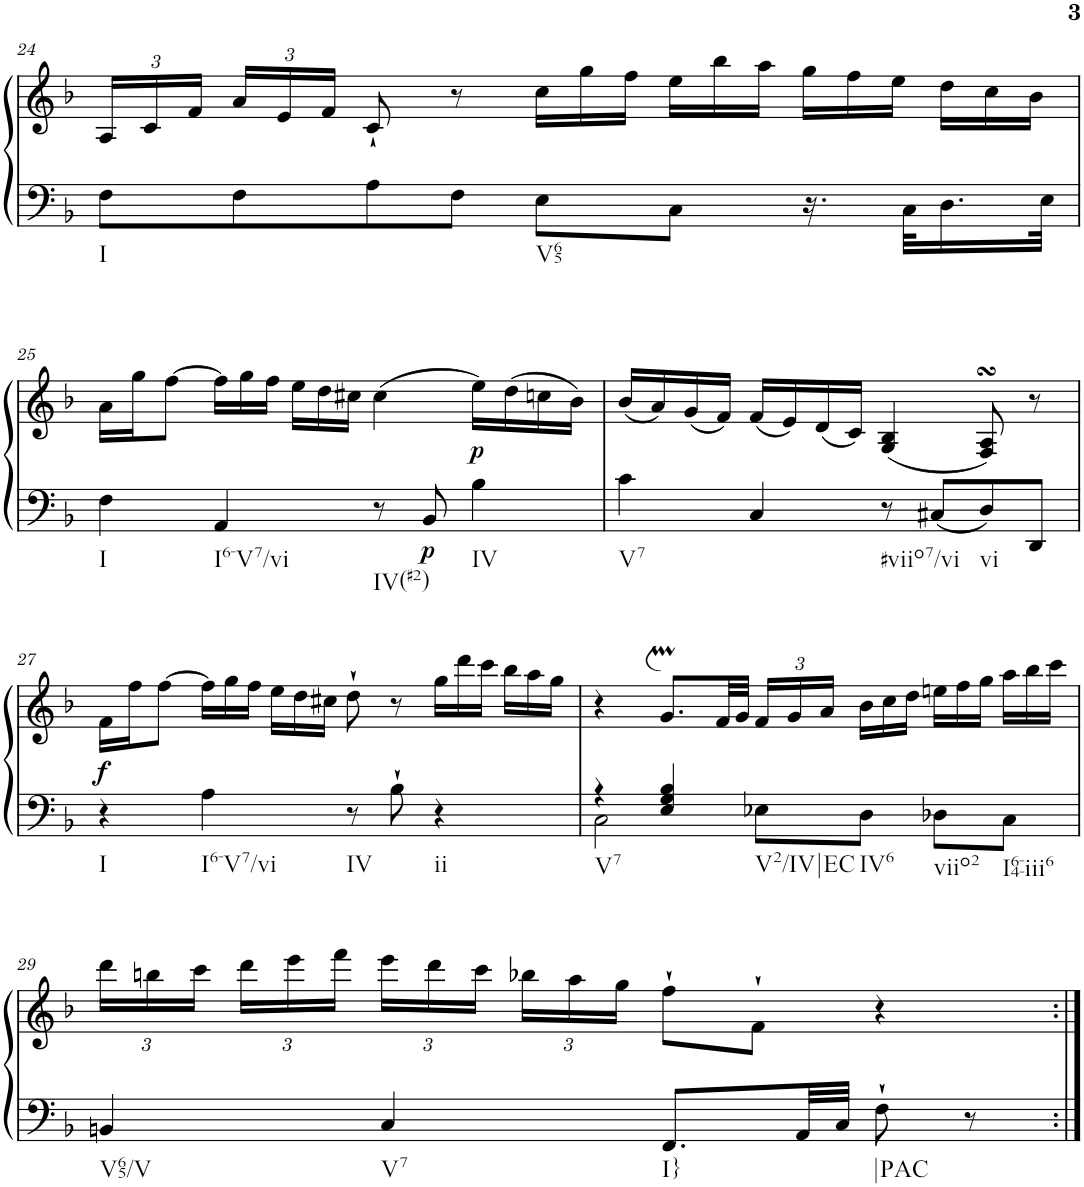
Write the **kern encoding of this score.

**kern	**kern	**dynam
*part1	*part1	*part1
*staff2	*staff1	*staff1/2
*I"Harpsichord	*	*
*I'Hch.	*	*
!!LO:PB:g=z
*clefF4	*clefG2	*
*k[b-]	*k[b-]	*
*F:	*F:	*
*M4/4	*M4/4	*
*met(c)	*met(c)	*
*	*Xbrackettup	*
=24	=24	=24
!LO:TX:b:t=I	!	!
8F\L	24A/LL	.
.	24c/	.
.	24f/JJ	.
8F\	24a/LL	.
.	24e/	.
.	24f/JJ	.
8A\	8c`/	.
8F\J	8r	.
*	*Xtuplet	*
!LO:TX:b:t=V65	!	!
8E\L	24cc\LL	.
.	24gg\	.
.	24ff\JJ	.
8C\J	24ee\LL	.
.	24bb-\	.
.	24aa\JJ	.
16.r	24gg\LL	.
.	24ff\	.
.	24ee\JJ	.
32C\KLL	.	.
16.D\	24dd\LL	.
.	24cc\	.
.	24b-\JJ	.
32E\JJk	.	.
!!LO:LB:g=z
=25	=25	=25
!LO:TX:b:t=I	!	!
4F\	16a\LL	.
.	16gg\J	.
.	[8ff\J	.
!LO:TX:b:t=I6-V7/vi	!	!
4AA/	24ff\LL]	.
.	24gg\	.
.	24ff\JJ	.
.	24ee\LL	.
.	24dd\	.
.	24cc#X\JJ	.
!LO:TX:b:t=IV(#2)	!	!
8r	(>4cc#\	.
!	!	!LO:DY:b=2
8BB-/	.	p
!LO:TX:b:t=IV	!	!
!	!	!LO:DY:b
4B-\	16ee\LL)	p
.	(>16dd\	.
.	16ccn\	.
.	16b-\JJ)	.
=26	=26	=26
!LO:TX:b:t=V7	!	!
4c\	(<16b-/LL	.
.	16a/)	.
.	(<16g/	.
.	16f/JJ)	.
4C/	(<16f/LL	.
.	16e/)	.
.	(<16d/	.
.	16c/JJ)	.
!LO:TX:b:t=#viio7/vi	!	!
8r	(<4G/ 4B-/	.
8C#X/L	.	.
!LO:TX:b:t=vi	!	!
8D/	8F/sSSS 8A/sSSS)	.
8DD/J	8r	.
!!LO:LB:g=z
=27	=27	=27
!LO:TX:b:t=I	!	!
!	!	!LO:DY:b
4r	16f\LL	f
.	16ff\J	.
.	[8ff\J	.
!LO:TX:b:t=I6-V7/vi	!	!
4A\	24ff\LL]	.
.	24gg\	.
.	24ff\JJ	.
.	24ee\LL	.
.	24dd\	.
.	24cc#X\JJ	.
!LO:TX:b:t=IV	!	!
8r	8dd`\	.
8B-`\	8r	.
!LO:TX:b:t=ii	!	!
4r	24gg\LL	.
.	24ddd\	.
.	24ccc\JJ	.
.	24bb-\LL	.
.	24aa\	.
.	24gg\JJ	.
=28	=28	=28
*^	*	*
!LO:TX:b:t=V7	!	!	!
4r	2C\	4r	.
4E/ 4G/ 4B-/	.	8.gM/L	.
.	.	32f/LL	.
.	.	32g/JJJ	.
*	*	*tuplet	*
!LO:TX:b:t=V2/IV|EC	!	!	!
2ryy	8E-X\L	24f/LL	.
.	.	24g/	.
.	.	24a/JJ	.
*	*	*Xtuplet	*
!	!LO:TX:b:t=IV6	!	!
.	8D\J	24b-\LL	.
.	.	24cc\	.
.	.	24dd\JJ	.
!	!LO:TX:b:t=viio2	!	!
.	8D-X\L	24een\LL	.
.	.	24ff\	.
.	.	24gg\JJ	.
!	!LO:TX:b:t=I64-iii6	!	!
.	8C\J	24aa\LL	.
.	.	24bb-\	.
.	.	24ccc\JJ	.
*v	*v	*	*
!!LO:LB:g=z
=29	=29	=29
*	*tuplet	*
!LO:TX:b:t=V65/V	!	!
4BBn/	24ddd\LL	.
.	24bbn\	.
.	24ccc\JJ	.
.	24ddd\LL	.
.	24eee\	.
.	24fff\JJ	.
!LO:TX:b:t=V7	!	!
4C/	24eee\LL	.
.	24ddd\	.
.	24ccc\JJ	.
.	24bb-X\LL	.
.	24aa\	.
.	24gg\JJ	.
!LO:TX:b:t=I}	!	!
8.FF/L	8ff`\L	.
.	8f`\J	.
32AA/LL	.	.
32C/JJJ	.	.
!LO:TX:b:t=|PAC	!	!
8F`\	4r	.
8r	.	.
=:|!	=:|!	=:|!
*-	*-	*-
